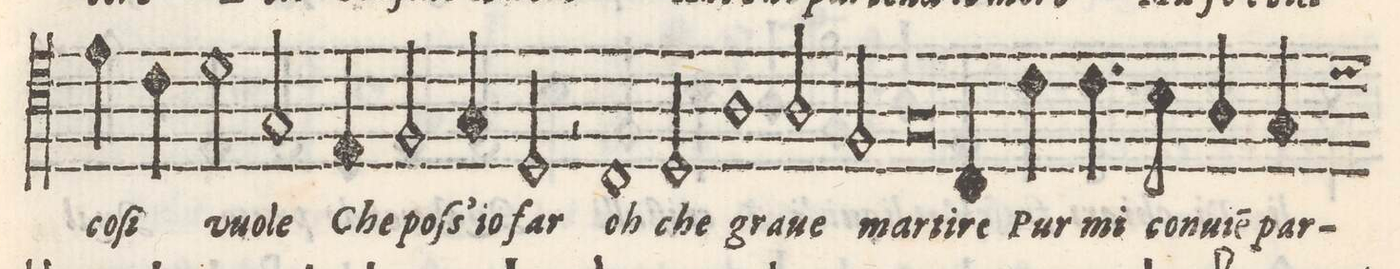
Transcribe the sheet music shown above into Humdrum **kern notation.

**kern	**text
*I"BASSO	*
*clefC4	*
*k[]	*
*met(c)	*
*M2/1	*
4e\	co-
4c\	-ſi
2d\	vuo-
2G/	-le
4E/	Che
2F/	poſ-
=16-	=16-
4G/	s`io
2D/	far
2r	.
1C/	oh
=17-	=17-
2D/	che
1A	gra-
=18-	=18-
2A/	-ve
2F/	mar-
0G	-ti-
=19-	=19-
4C/	-re
4c\	Pur
4.c\	mi
8B\	con-
=20-	=20-
4A/	-vie(n)
4G/	par-
*-	*-
